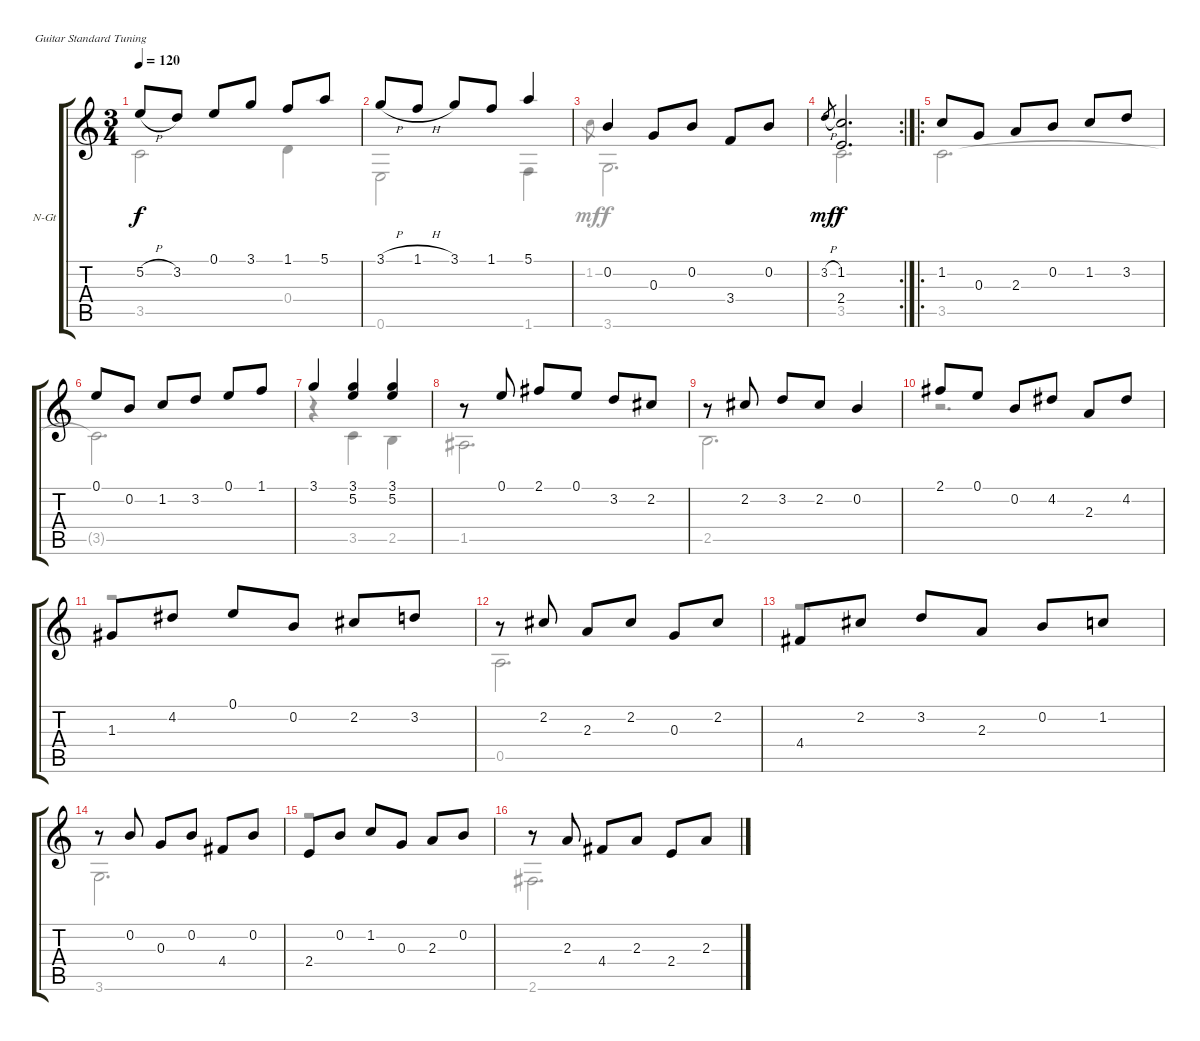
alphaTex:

\bracketExtendMode groupsimilarinstruments
\firstSystemTrackNameOrientation horizontal
\otherSystemsTrackNameOrientation horizontal
\track ("Menuet" "N-Gt") {instrument acousticguitarnylon}
\staff {score tabs}
\tuning (E4 B3 G3 D3 A2 E2)
\voice
\ts (3 4)
\tempo 120
\clef g2
\ks c
5.2{h}.8{dy f} 3.2.8 0.1.8 3.1.8 1.1.8 5.1.8 |
3.1{h}.8 1.1{h}.8 3.1.8 1.1.8 5.1.4 |
0.2.4 0.3.8 0.2.8 3.4.8 0.2.8 |
\rc 2
3.2{h}.8{gr dy mf} (1.2 2.4).2{d dy f} |
\ro
1.2.8 0.3.8 2.3.8 0.2.8 1.2.8 3.2.8 |
0.1.8 0.2.8 1.2.8 3.2.8 0.1.8 1.1.8 |
3.1.4 (3.1 5.2).4 (3.1 5.2).4 |
r.8 0.1.8 2.1.8 0.1.8 3.2.8 2.2.8 |
r.8 2.2.8 3.2.8 2.2.8 0.2.4 |
2.1.8 0.1.8 0.2.8 4.2.8 2.3.8 4.2.8 |
1.3.8 4.2.8 0.1.8 0.2.8 2.2.8 3.2.8 |
r.8 2.2.8 2.3.8 2.2.8 0.3.8 2.2.8 |
4.4.8 2.2.8 3.2.8 2.3.8 0.2.8 1.2.8 |
r.8 0.2.8 0.3.8 0.2.8 4.4.8 0.2.8 |
2.4.8 0.2.8 1.2.8 0.3.8 2.3.8 0.2.8 |
r.8 2.3.8 4.4.8 2.3.8 2.4.8 2.3.8
\voice
\clef g2
\ottava regular
\simile none
\ks c
3.5.2{dy f} 0.4.4 |
0.6.2 1.6.4 |
1.2.8{gr dy mf} 3.6.2{d dy f} |
3.5.2{d} |
3.5.2{d} |
3.5{t}.2{d} |
r.4 3.5.4 2.5.4 |
1.5.2{d} |
2.5.2{d} |
r.2{d} |
r.2{d} |
0.5.2{d} |
r.2{d} |
3.6.2{d} |
r.2{d} |
2.6.2{d}
